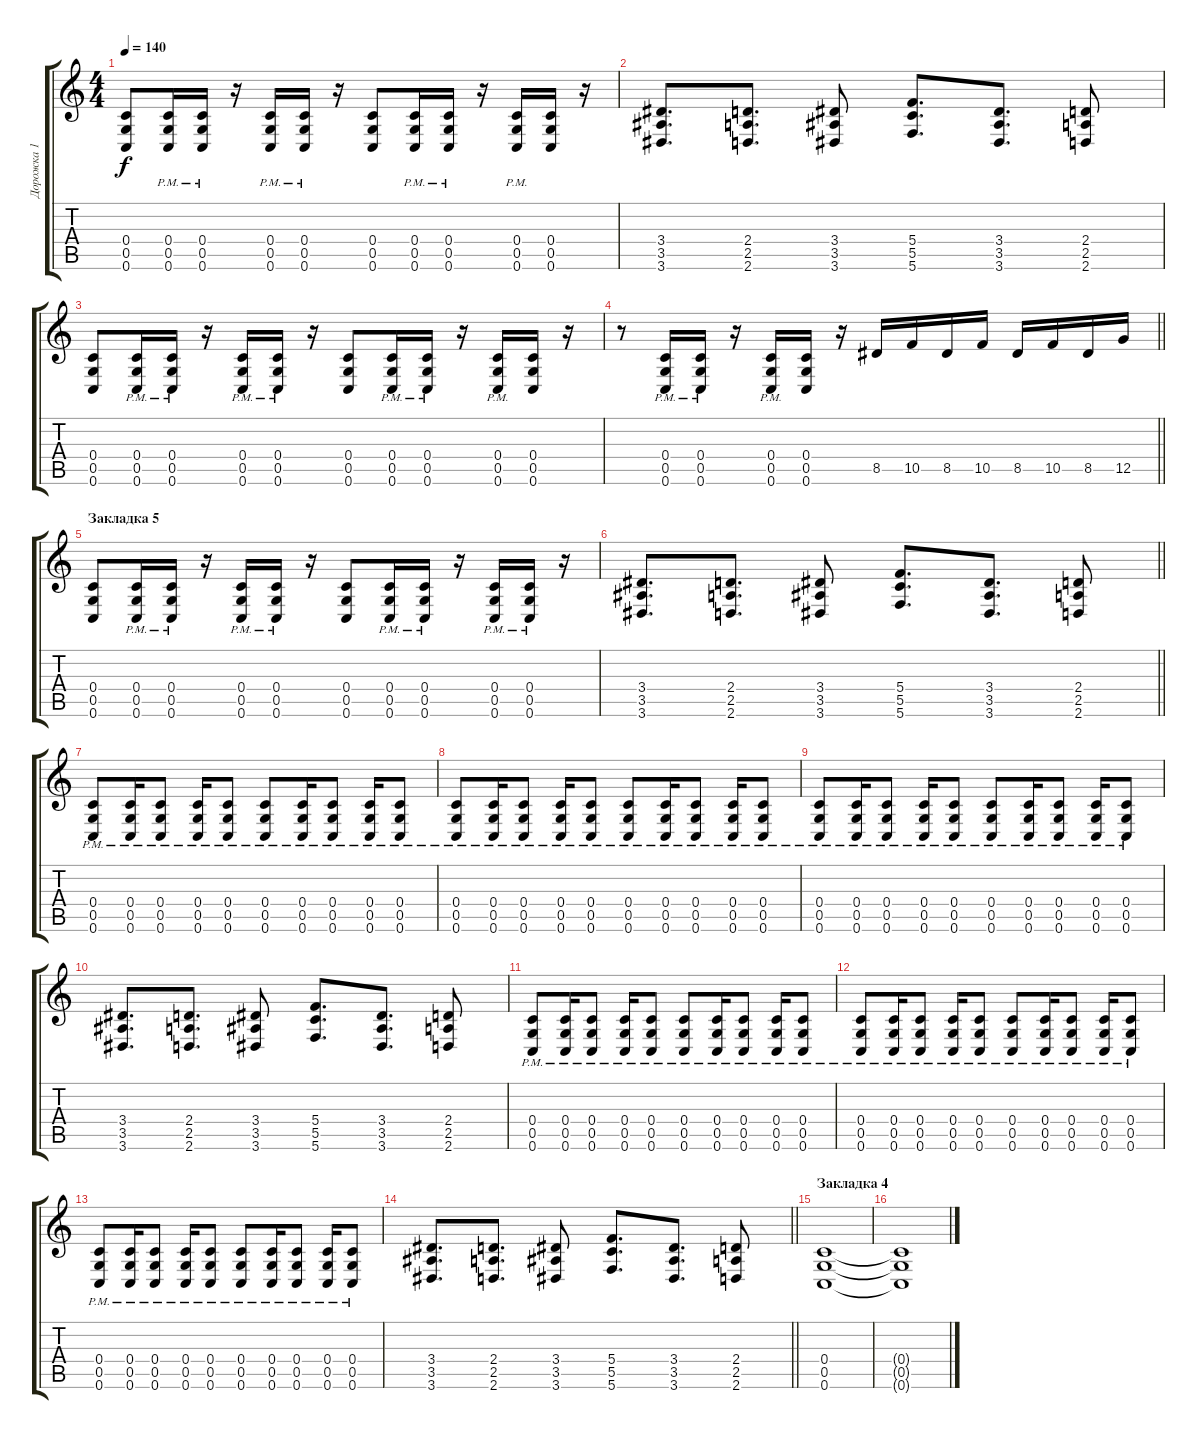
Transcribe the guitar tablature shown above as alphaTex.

\track ("Дорожка 1" "Дорожка 1") {instrument overdrivenguitar}
\staff {score tabs}
\tuning (D4 A3 F3 C3 G2 C2) {hide}
\ts (4 4)
\tempo 140
\clef g2
\ks c
(0.4 0.5 0.6).8{dy f} (0.4{pm} 0.5{pm} 0.6{pm}).16 (0.4{pm} 0.5{pm} 0.6{pm}).16 r.16 (0.4{pm} 0.5{pm} 0.6{pm}).16 (0.4{pm} 0.5{pm} 0.6{pm}).16 r.16 (0.4 0.5 0.6).8 (0.4{pm} 0.5{pm} 0.6{pm}).16 (0.4{pm} 0.5{pm} 0.6{pm}).16 r.16 (0.4{pm} 0.5{pm} 0.6{pm}).16 (0.4 0.5 0.6).16 r.16 |
(3.4 3.5 3.6).8{d} (2.4 2.5 2.6).8{d} (3.4 3.5 3.6).8 (5.4 5.5 5.6).8{d} (3.4 3.5 3.6).8{d} (2.4 2.5 2.6).8 |
(0.4 0.5 0.6).8 (0.4{pm} 0.5{pm} 0.6{pm}).16 (0.4{pm} 0.5{pm} 0.6{pm}).16 r.16 (0.4{pm} 0.5{pm} 0.6{pm}).16 (0.4{pm} 0.5{pm} 0.6{pm}).16 r.16 (0.4 0.5 0.6).8 (0.4{pm} 0.5{pm} 0.6{pm}).16 (0.4{pm} 0.5{pm} 0.6{pm}).16 r.16 (0.4{pm} 0.5{pm} 0.6{pm}).16 (0.4 0.5 0.6).16 r.16 |
\barLineRight lightlight
r.8 (0.4{pm} 0.5{pm} 0.6{pm}).16 (0.4{pm} 0.5{pm} 0.6{pm}).16 r.16 (0.4{pm} 0.5{pm} 0.6{pm}).16 (0.4 0.5 0.6).16 r.16 8.5.16 10.5.16 8.5.16 10.5.16 8.5.16 10.5.16 8.5.16 12.5.16 |
\section ("" "Закладка 5")
(0.4 0.5 0.6).8 (0.4{pm} 0.5{pm} 0.6{pm}).16 (0.4{pm} 0.5{pm} 0.6{pm}).16 r.16 (0.4{pm} 0.5{pm} 0.6{pm}).16 (0.4{pm} 0.5{pm} 0.6{pm}).16 r.16 (0.4 0.5 0.6).8 (0.4{pm} 0.5{pm} 0.6{pm}).16 (0.4{pm} 0.5{pm} 0.6{pm}).16 r.16 (0.4{pm} 0.5{pm} 0.6{pm}).16 (0.4{pm} 0.5{pm} 0.6{pm}).16 r.16 |
\barLineRight lightlight
(3.4 3.5 3.6).8{d} (2.4 2.5 2.6).8{d} (3.4 3.5 3.6).8 (5.4 5.5 5.6).8{d} (3.4 3.5 3.6).8{d} (2.4 2.5 2.6).8 |
(0.4{pm} 0.5{pm} 0.6{pm}).8 (0.4{pm} 0.5{pm} 0.6{pm}).16 (0.4{pm} 0.5 0.6{pm}).8 (0.4{pm} 0.5{pm} 0.6{pm}).16 (0.4{pm} 0.5{pm} 0.6{pm}).8 (0.4{pm} 0.5{pm} 0.6{pm}).8 (0.4{pm} 0.5{pm} 0.6{pm}).16 (0.4{pm} 0.5{pm} 0.6{pm}).8 (0.4{pm} 0.5{pm} 0.6{pm}).16 (0.4{pm} 0.5{pm} 0.6{pm}).8 |
(0.4{pm} 0.5{pm} 0.6{pm}).8 (0.4{pm} 0.5{pm} 0.6{pm}).16 (0.4{pm} 0.5 0.6{pm}).8 (0.4{pm} 0.5{pm} 0.6{pm}).16 (0.4{pm} 0.5{pm} 0.6{pm}).8 (0.4{pm} 0.5{pm} 0.6{pm}).8 (0.4{pm} 0.5{pm} 0.6{pm}).16 (0.4{pm} 0.5{pm} 0.6{pm}).8 (0.4{pm} 0.5{pm} 0.6{pm}).16 (0.4{pm} 0.5{pm} 0.6{pm}).8 |
(0.4{pm} 0.5{pm} 0.6{pm}).8 (0.4{pm} 0.5{pm} 0.6{pm}).16 (0.4{pm} 0.5 0.6{pm}).8 (0.4{pm} 0.5{pm} 0.6{pm}).16 (0.4{pm} 0.5{pm} 0.6{pm}).8 (0.4{pm} 0.5{pm} 0.6{pm}).8 (0.4{pm} 0.5{pm} 0.6{pm}).16 (0.4{pm} 0.5{pm} 0.6{pm}).8 (0.4{pm} 0.5{pm} 0.6{pm}).16 (0.4{pm} 0.5{pm} 0.6{pm}).8 |
(3.4 3.5 3.6).8{d} (2.4 2.5 2.6).8{d} (3.4 3.5 3.6).8 (5.4 5.5 5.6).8{d} (3.4 3.5 3.6).8{d} (2.4 2.5 2.6).8 |
(0.4{pm} 0.5{pm} 0.6{pm}).8 (0.4{pm} 0.5{pm} 0.6{pm}).16 (0.4{pm} 0.5 0.6{pm}).8 (0.4{pm} 0.5{pm} 0.6{pm}).16 (0.4{pm} 0.5{pm} 0.6{pm}).8 (0.4{pm} 0.5{pm} 0.6{pm}).8 (0.4{pm} 0.5{pm} 0.6{pm}).16 (0.4{pm} 0.5{pm} 0.6{pm}).8 (0.4{pm} 0.5{pm} 0.6{pm}).16 (0.4{pm} 0.5{pm} 0.6{pm}).8 |
(0.4{pm} 0.5{pm} 0.6{pm}).8 (0.4{pm} 0.5{pm} 0.6{pm}).16 (0.4{pm} 0.5 0.6{pm}).8 (0.4{pm} 0.5{pm} 0.6{pm}).16 (0.4{pm} 0.5{pm} 0.6{pm}).8 (0.4{pm} 0.5{pm} 0.6{pm}).8 (0.4{pm} 0.5{pm} 0.6{pm}).16 (0.4{pm} 0.5{pm} 0.6{pm}).8 (0.4{pm} 0.5{pm} 0.6{pm}).16 (0.4{pm} 0.5{pm} 0.6{pm}).8 |
(0.4{pm} 0.5{pm} 0.6{pm}).8 (0.4{pm} 0.5{pm} 0.6{pm}).16 (0.4{pm} 0.5 0.6{pm}).8 (0.4{pm} 0.5{pm} 0.6{pm}).16 (0.4{pm} 0.5{pm} 0.6{pm}).8 (0.4{pm} 0.5{pm} 0.6{pm}).8 (0.4{pm} 0.5{pm} 0.6{pm}).16 (0.4{pm} 0.5{pm} 0.6{pm}).8 (0.4{pm} 0.5{pm} 0.6{pm}).16 (0.4{pm} 0.5{pm} 0.6{pm}).8 |
\barLineRight lightlight
(3.4 3.5 3.6).8{d} (2.4 2.5 2.6).8{d} (3.4 3.5 3.6).8 (5.4 5.5 5.6).8{d} (3.4 3.5 3.6).8{d} (2.4 2.5 2.6).8 |
\section ("" "Закладка 4")
(0.4 0.5 0.6).1 |
(0.4{t} 0.5{t} 0.6{t}).1
